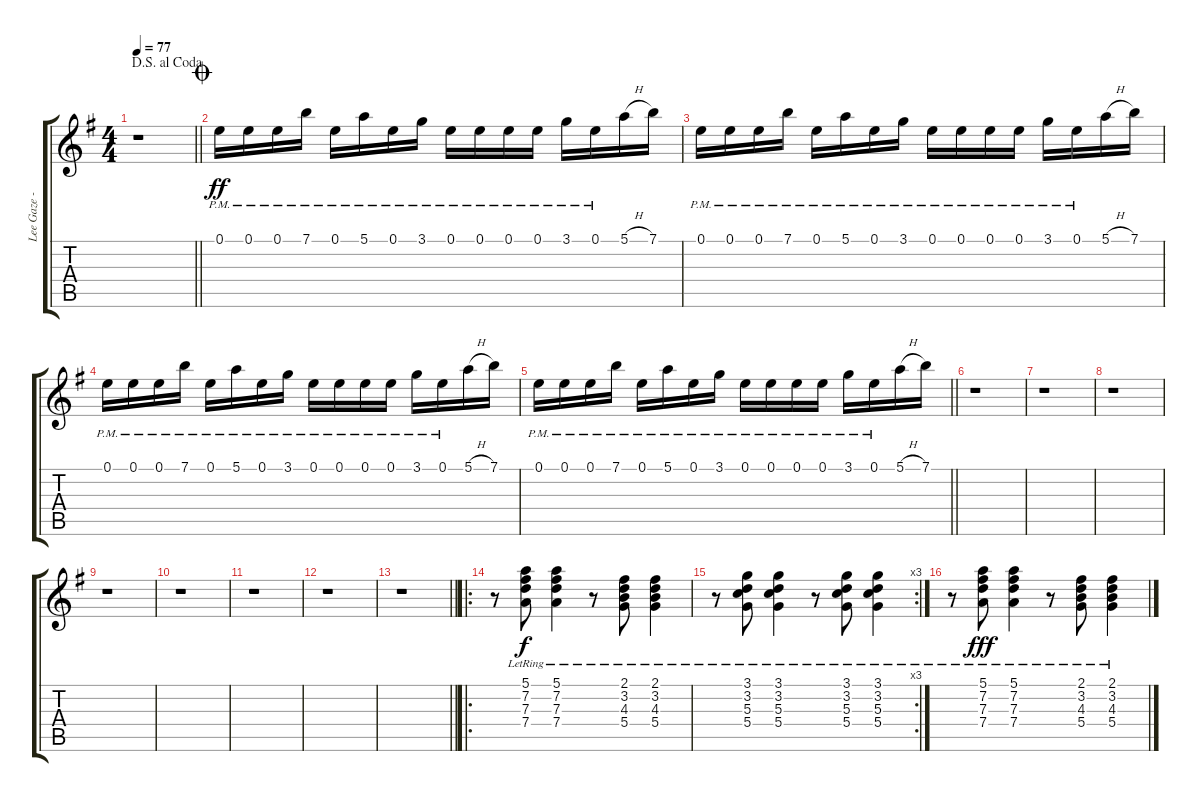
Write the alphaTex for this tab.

\track ("Lee Gaze - Clean" "Lee Gaze -") {instrument acousticguitarnylon}
\staff {score tabs}
\tuning (E4 B3 G3 D3 A2 D2) {hide}
\ts (4 4)
\jump dalsegnoalcoda
\tempo 77
\clef g2
\barLineRight lightlight
\ks g
r.1{dy ff} |
\jump coda
0.1{pm}.16 0.1{pm}.16 0.1{pm}.16 7.1{pm}.16 0.1{pm}.16 5.1{pm}.16 0.1{pm}.16 3.1{pm}.16 0.1{pm}.16 0.1{pm}.16 0.1{pm}.16 0.1{pm}.16 3.1{pm}.16 0.1{pm}.16 5.1{h}.16 7.1.16 |
0.1{pm}.16 0.1{pm}.16 0.1{pm}.16 7.1{pm}.16 0.1{pm}.16 5.1{pm}.16 0.1{pm}.16 3.1{pm}.16 0.1{pm}.16 0.1{pm}.16 0.1{pm}.16 0.1{pm}.16 3.1{pm}.16 0.1{pm}.16 5.1{h}.16 7.1.16 |
0.1{pm}.16 0.1{pm}.16 0.1{pm}.16 7.1{pm}.16 0.1{pm}.16 5.1{pm}.16 0.1{pm}.16 3.1{pm}.16 0.1{pm}.16 0.1{pm}.16 0.1{pm}.16 0.1{pm}.16 3.1{pm}.16 0.1{pm}.16 5.1{h}.16 7.1.16 |
\barLineRight lightlight
0.1{pm}.16 0.1{pm}.16 0.1{pm}.16 7.1{pm}.16 0.1{pm}.16 5.1{pm}.16 0.1{pm}.16 3.1{pm}.16 0.1{pm}.16 0.1{pm}.16 0.1{pm}.16 0.1{pm}.16 3.1{pm}.16 0.1{pm}.16 5.1{h}.16 7.1.16 |
r.1 |
r.1 |
r.1 |
r.1 |
r.1 |
r.1 |
r.1 |
\barLineRight lightlight
r.1 |
\ro
r.8 (5.1{lr} 7.2{lr} 7.3{lr} 7.4{lr}).8{dy f} (5.1{lr} 7.2{lr} 7.3{lr} 7.4{lr}).4 r.8 (2.1{lr} 3.2{lr} 4.3{lr} 5.4{lr}).8 (2.1{lr} 3.2{lr} 4.3{lr} 5.4{lr}).4 |
\rc 3
r.8 (3.1{lr} 3.2{lr} 5.3{lr} 5.4{lr}).8 (3.1{lr} 3.2{lr} 5.3{lr} 5.4{lr}).4 r.8 (3.1{lr} 3.2{lr} 5.3{lr} 5.4{lr}).8 (3.1{lr} 3.2{lr} 5.3{lr} 5.4{lr}).4 |
r.8 (5.1{lr} 7.2{lr} 7.3{lr} 7.4{lr}).8{dy fff} (5.1{lr} 7.2{lr} 7.3{lr} 7.4{lr}).4 r.8 (2.1{lr} 3.2{lr} 4.3{lr} 5.4{lr}).8 (2.1{lr} 3.2{lr} 4.3{lr} 5.4{lr}).4
